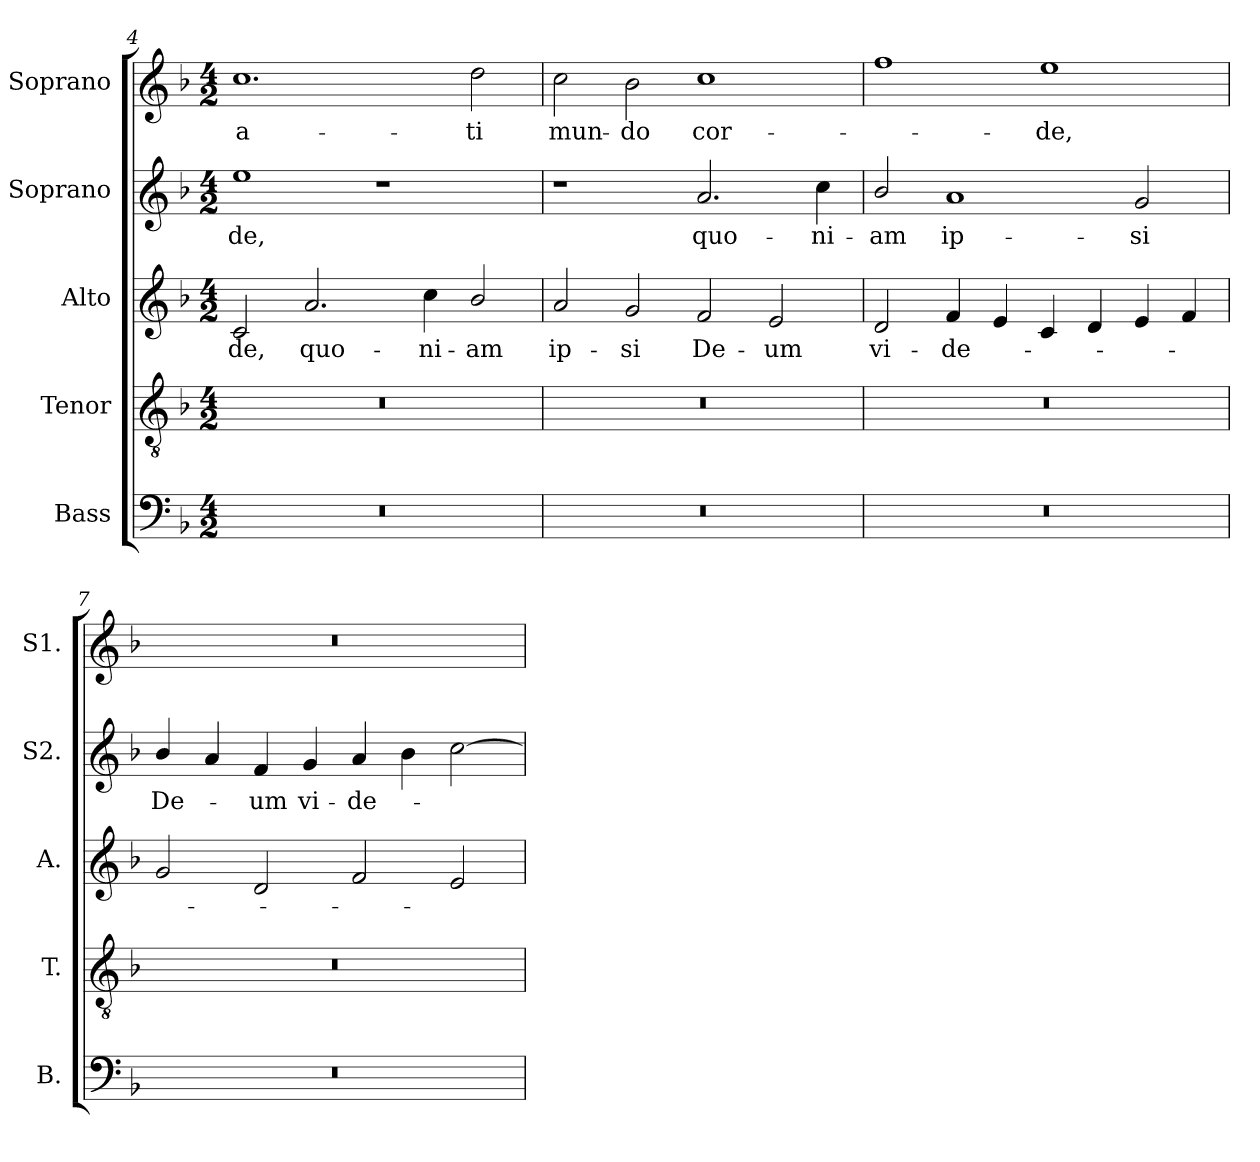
**kern	**kern	**kern	**text	**kern	**text	**kern	**text
*part5	*part4	*part3	*part3	*part2	*part2	*part1	*part1
*staff5	*staff4	*staff3	*staff3	*staff2	*staff2	*staff1	*staff1
*I"Bass	*I"Tenor	*I"Alto	*	*I"Soprano	*	*I"Soprano	*
*I'B.	*I'T.	*I'A.	*	*I'S2.	*	*I'S1.	*
*clefF4	*clefGv2	*clefG2	*	*clefG2	*	*clefG2	*
*	*ITrd7c12	*	*	*	*	*	*
*k[b-]	*k[b-]	*k[b-]	*	*k[b-]	*	*k[b-]	*
*F:	*F:	*F:	*	*F:	*	*F:	*
*M4/2	*M4/2	*M4/2	*	*M4/2	*	*M4/2	*
=4	=4	=4	=4	=4	=4	=4	=4
!LO:N:vis=1	!LO:N:vis=1	!	!	!	!	!	!
!	!	!	!LO:LY:b:color=#000000	!	!	!	!
!	!	!	!	!	!LO:LY:b:color=#000000	!	!
!	!	!	!	!	!	!	!LO:LY:b:color=#000000
0r	0r	2ci/	-de,	1eei	-de,	1.cci	-a-
!	!	!	!LO:LY:b:color=#000000	!	!	!	!
.	.	2.ai/	quo-	.	.	.	.
.	.	.	.	1r	.	.	.
!	!	!	!LO:LY:b:color=#000000	!	!	!	!
.	.	4cci\	-ni-	.	.	.	.
!	!	!	!LO:LY:b:color=#000000	!	!	!	!
!	!	!	!	!	!	!	!LO:LY:b:color=#000000
.	.	2b-i/	-am	.	.	2ddi\	-ti
!!LO:LB:g=z
=5	=5	=5	=5	=5	=5	=5	=5
!LO:N:vis=1	!LO:N:vis=1	!	!	!	!	!	!
!	!	!	!LO:LY:b:color=#000000	!	!	!	!
!	!	!	!	!	!	!	!LO:LY:b:color=#000000
0r	0r	2ai/	ip-	1r	.	2cci\	mun-
!	!	!	!LO:LY:b:color=#000000	!	!	!	!
!	!	!	!	!	!	!	!LO:LY:b:color=#000000
.	.	2gi/	-si	.	.	2b-i\	-do
!	!	!	!LO:LY:b:color=#000000	!	!	!	!
!	!	!	!	!	!LO:LY:b:color=#000000	!	!
!	!	!	!	!	!	!	!LO:LY:b:color=#000000
.	.	2fi/	De-	2.ai/	quo-	1cci	cor-
!	!	!	!LO:LY:b:color=#000000	!	!	!	!
.	.	2ei/	-um	.	.	.	.
!	!	!	!	!	!LO:LY:b:color=#000000	!	!
.	.	.	.	4cci\	-ni-	.	.
=6	=6	=6	=6	=6	=6	=6	=6
!LO:N:vis=1	!LO:N:vis=1	!	!	!	!	!	!
!	!	!	!LO:LY:b:color=#000000	!	!	!	!
!	!	!	!	!	!LO:LY:b:color=#000000	!	!
0r	0r	2di/	vi-	2b-i/	-am	1ffi	.
!	!	!	!LO:LY:b:color=#000000	!	!	!	!
!	!	!	!	!	!LO:LY:b:color=#000000	!	!
.	.	4fi/	-de-	1ai	ip-	.	.
.	.	4ei/	.	.	.	.	.
!	!	!	!	!	!	!	!LO:LY:b:color=#000000
.	.	4ci/	.	.	.	1eei	-de,
.	.	4di/	.	.	.	.	.
!	!	!	!	!	!LO:LY:b:color=#000000	!	!
.	.	4ei/	.	2gi/	-si	.	.
.	.	4fi/	.	.	.	.	.
=7	=7	=7	=7	=7	=7	=7	=7
!LO:N:vis=1	!LO:N:vis=1	!	!	!	!	!	!
!	!	!	!	!	!LO:LY:b:color=#000000	!LO:N:vis=1	!
0r	0r	2gi/	.	4b-i/	De-	0r	.
.	.	.	.	4ai/	.	.	.
!	!	!	!	!	!LO:LY:b:color=#000000	!	!
.	.	2di/	.	4fi/	-um	.	.
!	!	!	!	!	!LO:LY:b:color=#000000	!	!
.	.	.	.	4gi/	vi-	.	.
!	!	!	!	!	!LO:LY:b:color=#000000	!	!
.	.	2fi/	.	4ai/	-de-	.	.
.	.	.	.	4b-i\	.	.	.
.	.	2ei/	.	[2cci\	.	.	.
=	=	=	=	=	=	=	=
*-	*-	*-	*-	*-	*-	*-	*-
